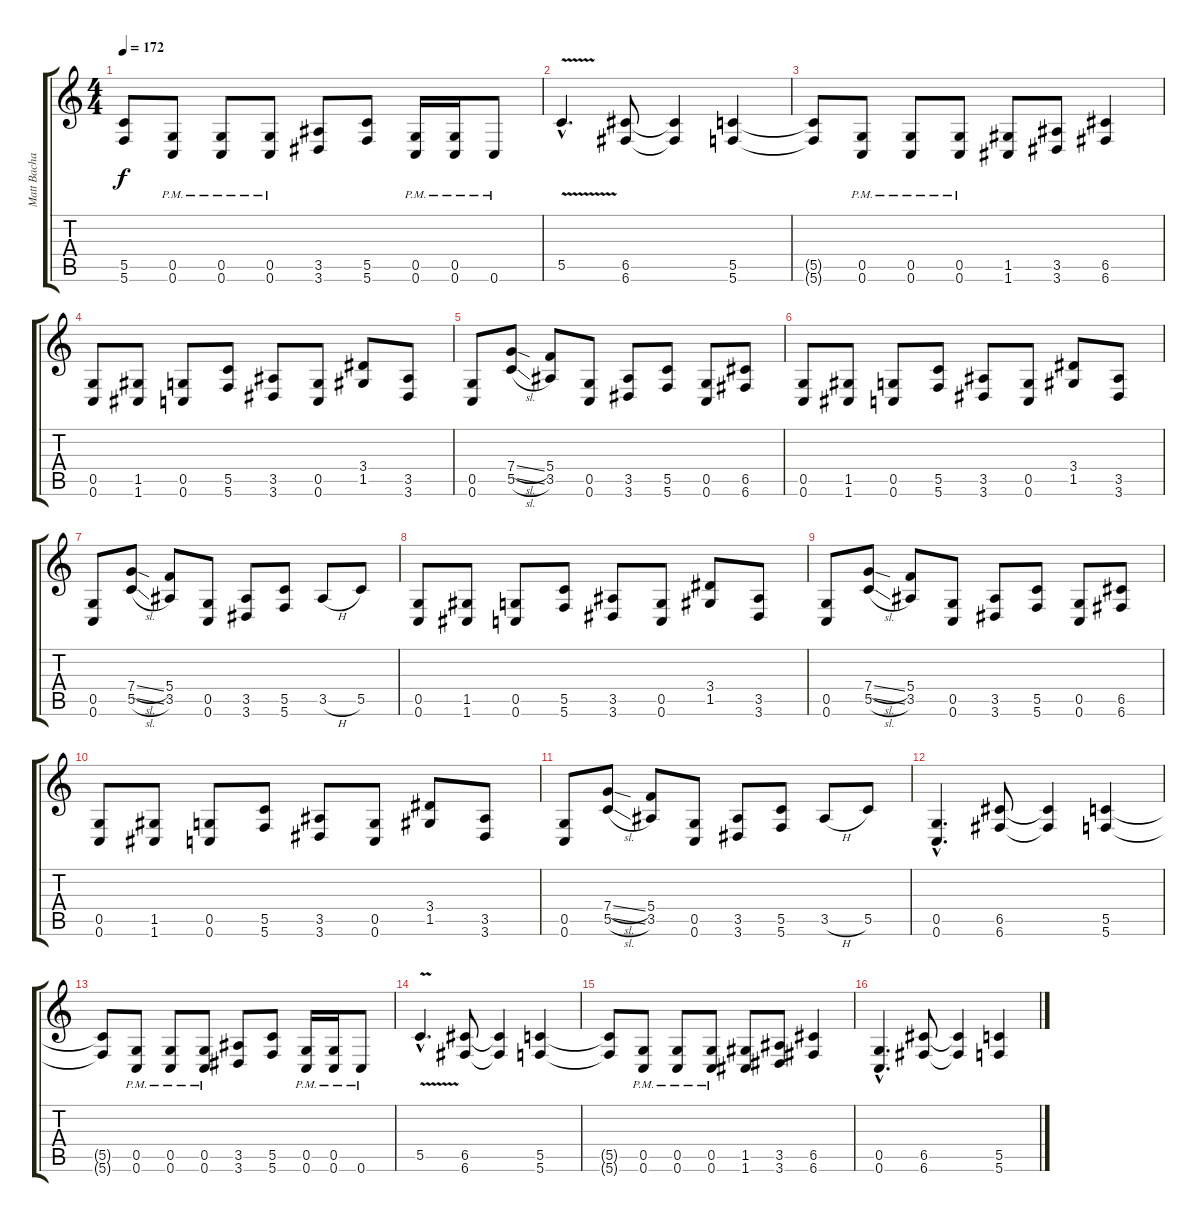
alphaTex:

\track ("Matt Bachand" "Matt Bacha") {instrument distortionguitar}
\staff {score tabs}
\tuning (D4 A3 F3 C3 G2 C2) {hide}
\ts (4 4)
\tempo 172
\clef g2
\ks c
(5.5{t} 5.6{t}).8{dy f} (0.5{pm} 0.6{pm}).8 (0.5{pm} 0.6{pm}).8 (0.5{pm} 0.6{pm}).8 (3.5 3.6).8 (5.5 5.6).8 (0.5{pm} 0.6{pm}).16 (0.5{pm} 0.6{pm}).16 0.6{pm}.8 |
5.5{v hac}.4{d} (6.5 6.6).8 (6.5{t} 6.6{t}).4 (5.5 5.6).4 |
(5.5{t} 5.6{t}).8 (0.5{pm} 0.6{pm}).8 (0.5{pm} 0.6{pm}).8 (0.5{pm} 0.6{pm}).8 (1.5 1.6).8 (3.5 3.6).8 (6.5 6.6).4 |
(0.5 0.6).8 (1.5 1.6).8 (0.5 0.6).8 (5.5 5.6).8 (3.5 3.6).8 (0.5 0.6).8 (3.4 1.5).8 (3.5 3.6).8 |
(0.5 0.6).8 (7.4{sl} 5.5{sl}).8 (5.4 3.5).8 (0.5 0.6).8 (3.5 3.6).8 (5.5 5.6).8 (0.5 0.6).8 (6.5 6.6).8 |
(0.5 0.6).8 (1.5 1.6).8 (0.5 0.6).8 (5.5 5.6).8 (3.5 3.6).8 (0.5 0.6).8 (3.4 1.5).8 (3.5 3.6).8 |
(0.5 0.6).8 (7.4{sl} 5.5{sl}).8 (5.4 3.5).8 (0.5 0.6).8 (3.5 3.6).8 (5.5 5.6).8 3.5{h}.8 5.5.8 |
(0.5 0.6).8 (1.5 1.6).8 (0.5 0.6).8 (5.5 5.6).8 (3.5 3.6).8 (0.5 0.6).8 (3.4 1.5).8 (3.5 3.6).8 |
(0.5 0.6).8 (7.4{sl} 5.5{sl}).8 (5.4 3.5).8 (0.5 0.6).8 (3.5 3.6).8 (5.5 5.6).8 (0.5 0.6).8 (6.5 6.6).8 |
(0.5 0.6).8 (1.5 1.6).8 (0.5 0.6).8 (5.5 5.6).8 (3.5 3.6).8 (0.5 0.6).8 (3.4 1.5).8 (3.5 3.6).8 |
(0.5 0.6).8 (7.4{sl} 5.5{sl}).8 (5.4 3.5).8 (0.5 0.6).8 (3.5 3.6).8 (5.5 5.6).8 3.5{h}.8 5.5.8 |
(0.5{hac} 0.6{hac}).4{d} (6.5 6.6).8 (6.5{t} 6.6{t}).4 (5.5 5.6).4 |
(5.5{t} 5.6{t}).8 (0.5{pm} 0.6{pm}).8 (0.5{pm} 0.6{pm}).8 (0.5{pm} 0.6{pm}).8 (3.5 3.6).8 (5.5 5.6).8 (0.5{pm} 0.6{pm}).16 (0.5{pm} 0.6{pm}).16 0.6{pm}.8 |
5.5{v hac}.4{d} (6.5 6.6).8 (6.5{t} 6.6{t}).4 (5.5 5.6).4 |
(5.5{t} 5.6{t}).8 (0.5{pm} 0.6{pm}).8 (0.5{pm} 0.6{pm}).8 (0.5{pm} 0.6{pm}).8 (1.5 1.6).8 (3.5 3.6).8 (6.5 6.6).4 |
(0.5{hac} 0.6{hac}).4{d} (6.5 6.6).8 (6.5{t} 6.6{t}).4 (5.5 5.6).4
